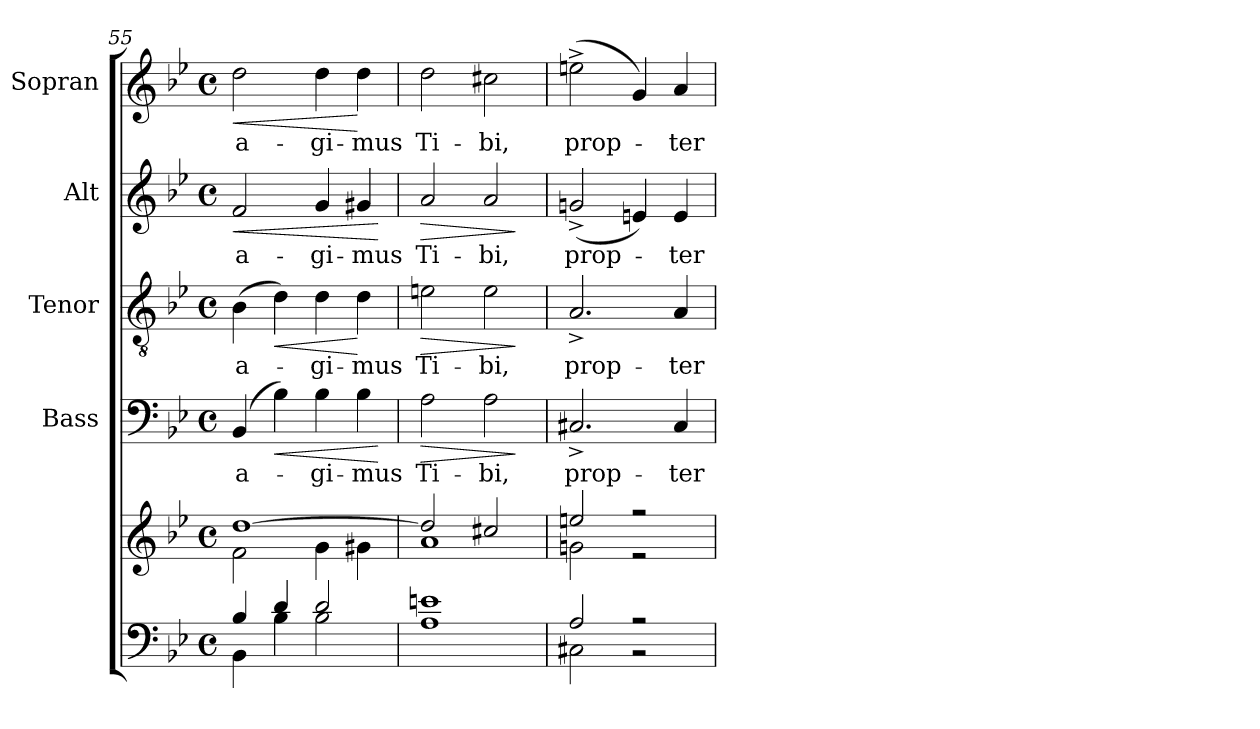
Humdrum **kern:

**kern	**kern	**kern	**text	**dynam	**kern	**text	**dynam	**kern	**text	**dynam	**kern	**text	**dynam
*part5	*part5	*part4	*part4	*part4	*part3	*part3	*part3	*part2	*part2	*part2	*part1	*part1	*part1
*staff6	*staff5	*staff4	*staff4	*staff4	*staff3	*staff3	*staff3	*staff2	*staff2	*staff2	*staff1	*staff1	*staff1
*	*	*I"Bass	*	*	*I"Tenor	*	*	*I"Alt	*	*	*I"Sopran	*	*
*	*	*I'B.	*	*	*I'T.	*	*	*I'A.	*	*	*I'S.	*	*
!!LO:PB:g=z
*clefF4	*clefG2	*clefF4	*	*	*clefGv2	*	*	*clefG2	*	*	*clefG2	*	*
*k[b-e-]	*k[b-e-]	*k[b-e-]	*	*	*k[b-e-]	*	*	*k[b-e-]	*	*	*k[b-e-]	*	*
*B-:	*B-:	*B-:	*	*	*B-:	*	*	*B-:	*	*	*B-:	*	*
*M4/4	*M4/4	*M4/4	*	*	*M4/4	*	*	*M4/4	*	*	*M4/4	*	*
*met(c)	*met(c)	*met(c)	*	*	*met(c)	*	*	*met(c)	*	*	*met(c)	*	*
=55	=55	=55	=55	=55	=55	=55	=55	=55	=55	=55	=55	=55	=55
*^	*^	*	*	*	*	*	*	*	*	*	*	*	*
!	!	!	!	!	!LO:LY:b	!	!	!LO:LY:b	!	!	!LO:LY:b	!LO:HP:b	!	!LO:LY:b	!LO:HP:b
4B-/	4BB-\	[>1dd	2f\	(4BB-/	a-	.	(>4B-\	a-	.	2f/	a-	<	2dd\	a-	<
!	!	!	!	!	!	!LO:HP:b	!	!	!LO:HP:b	!	!	!	!	!	!
4d/	4B-\	.	.	4B-\)	.	<	4d\)	.	<	.	.	.	.	.	.
!	!	!	!	!	!LO:LY:b	!	!	!LO:LY:b	!	!	!LO:LY:b	!	!	!LO:LY:b	!
2d/	2B-\	.	4g\	4B-\	-gi-	.	4d\	-gi-	.	4g/	-gi-	.	4dd\	-gi-	.
!	!	!	!	!	!LO:LY:b	!	!	!LO:LY:b	!	!	!LO:LY:b	!	!	!LO:LY:b	!
.	.	.	4g#X\	4B-\	-mus	.	4d\	-mus	[	4g#X/	-mus	.	4dd\	-mus	[
*v	*v	*	*	*	*	*	*	*	*	*	*	*	*	*	*
*	*v	*v	*	*	*	*	*	*	*	*	*	*	*	*
.	.	.	.	[	.	.	.	.	.	[	.	.	.
=56	=56	=56	=56	=56	=56	=56	=56	=56	=56	=56	=56	=56	=56
*^	*^	*	*	*	*	*	*	*	*	*	*	*	*
!	!	!	!	!	!LO:LY:b	!LO:HP:b	!	!LO:LY:b	!LO:HP:b	!	!LO:LY:b	!LO:HP:b	!	!LO:LY:b	!
1en	1A	2dd/]	1a	2A\	Ti-	>	2en\	Ti-	>	2a/	Ti-	>	2dd\	Ti-	.
!	!	!	!	!	!LO:LY:b	!	!	!LO:LY:b	!	!	!LO:LY:b	!	!	!LO:LY:b	!
.	.	2cc#X/	.	2A\	-bi,	.	2e\	-bi,	.	2a/	-bi,	.	2cc#X\	-bi,	.
*v	*v	*	*	*	*	*	*	*	*	*	*	*	*	*	*
*	*v	*v	*	*	*	*	*	*	*	*	*	*	*	*
.	.	.	.	]	.	.	]	.	.	]	.	.	.
=57	=57	=57	=57	=57	=57	=57	=57	=57	=57	=57	=57	=57	=57
*^	*^	*	*	*	*	*	*	*	*	*	*	*	*
!	!	!	!	!	!LO:LY:b	!	!	!LO:LY:b	!	!	!LO:LY:b	!	!	!LO:LY:b	!
2A/	2C#X\	2een/	2gn\	2.C#X^>/	prop-	.	2.A^>/	prop-	.	(<2gn^>/	prop-	.	(>2een^>\	prop-	.
2r	2r	2r	2r	.	.	.	.	.	.	4en/)	.	.	4g/)	.	.
!	!	!	!	!	!LO:LY:b	!	!	!LO:LY:b	!	!	!LO:LY:b	!	!	!LO:LY:b	!
.	.	.	.	4C#/	-ter	.	4A/	-ter	.	4e/	-ter	.	4a/	-ter	.
*v	*v	*	*	*	*	*	*	*	*	*	*	*	*	*	*
*	*v	*v	*	*	*	*	*	*	*	*	*	*	*	*
=	=	=	=	=	=	=	=	=	=	=	=	=	=
*-	*-	*-	*-	*-	*-	*-	*-	*-	*-	*-	*-	*-	*-
